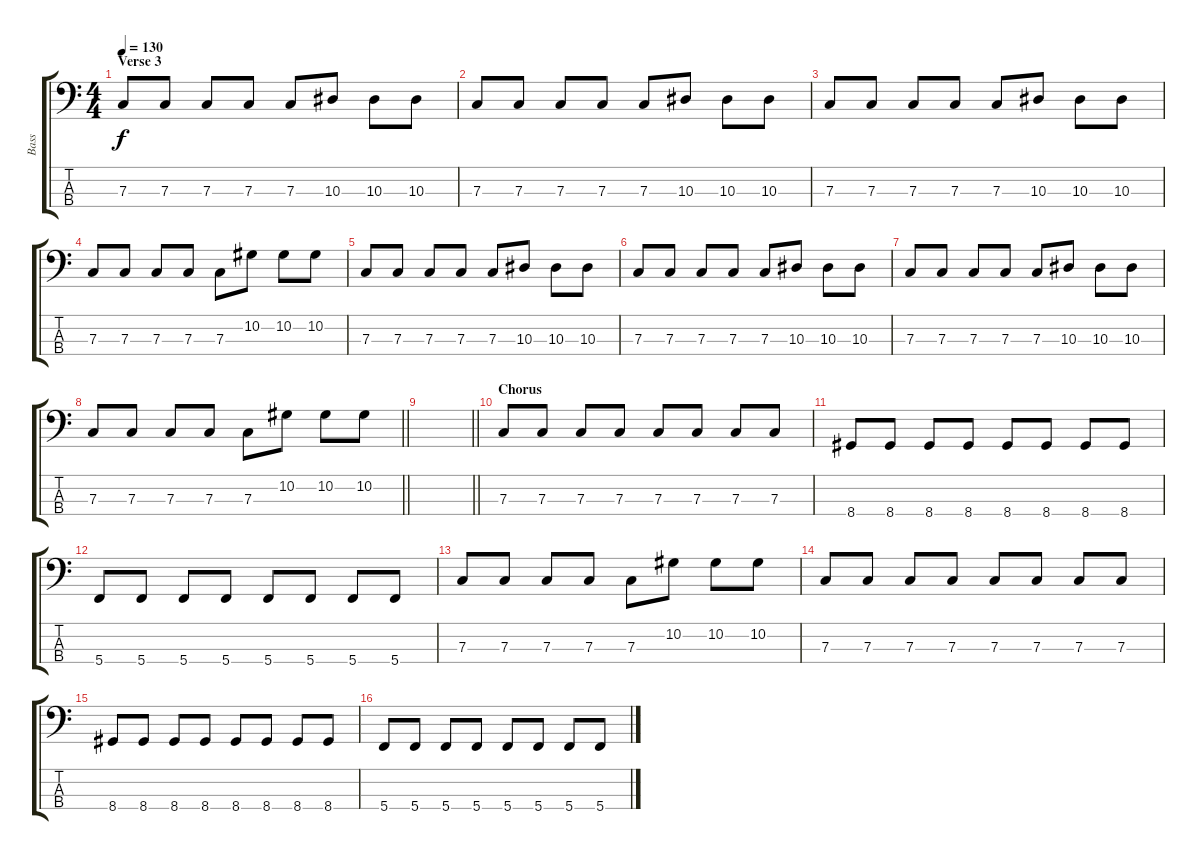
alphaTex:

\track ("Bass" "Bass") {instrument electricbassfinger}
\staff {score tabs}
\tuning (Eb2 Bb1 F1 C1) {hide}
\ts (4 4)
\section ("" "Verse 3")
\tempo 130
\clef f4
\ks c
7.3.8{dy f} 7.3.8 7.3.8 7.3.8 7.3.8 10.3.8 10.3.8 10.3.8 |
7.3.8 7.3.8 7.3.8 7.3.8 7.3.8 10.3.8 10.3.8 10.3.8 |
7.3.8 7.3.8 7.3.8 7.3.8 7.3.8 10.3.8 10.3.8 10.3.8 |
7.3.8 7.3.8 7.3.8 7.3.8 7.3.8 10.2.8 10.2.8 10.2.8 |
7.3.8 7.3.8 7.3.8 7.3.8 7.3.8 10.3.8 10.3.8 10.3.8 |
7.3.8 7.3.8 7.3.8 7.3.8 7.3.8 10.3.8 10.3.8 10.3.8 |
7.3.8 7.3.8 7.3.8 7.3.8 7.3.8 10.3.8 10.3.8 10.3.8 |
\barLineRight lightlight
7.3.8 7.3.8 7.3.8 7.3.8 7.3.8 10.2.8 10.2.8 10.2.8 |
\barLineRight lightlight
|
\section ("" "Chorus")
7.3.8 7.3.8 7.3.8 7.3.8 7.3.8 7.3.8 7.3.8 7.3.8 |
8.4.8 8.4.8 8.4.8 8.4.8 8.4.8 8.4.8 8.4.8 8.4.8 |
5.4.8 5.4.8 5.4.8 5.4.8 5.4.8 5.4.8 5.4.8 5.4.8 |
7.3.8 7.3.8 7.3.8 7.3.8 7.3.8 10.2.8 10.2.8 10.2.8 |
7.3.8 7.3.8 7.3.8 7.3.8 7.3.8 7.3.8 7.3.8 7.3.8 |
8.4.8 8.4.8 8.4.8 8.4.8 8.4.8 8.4.8 8.4.8 8.4.8 |
5.4.8 5.4.8 5.4.8 5.4.8 5.4.8 5.4.8 5.4.8 5.4.8
